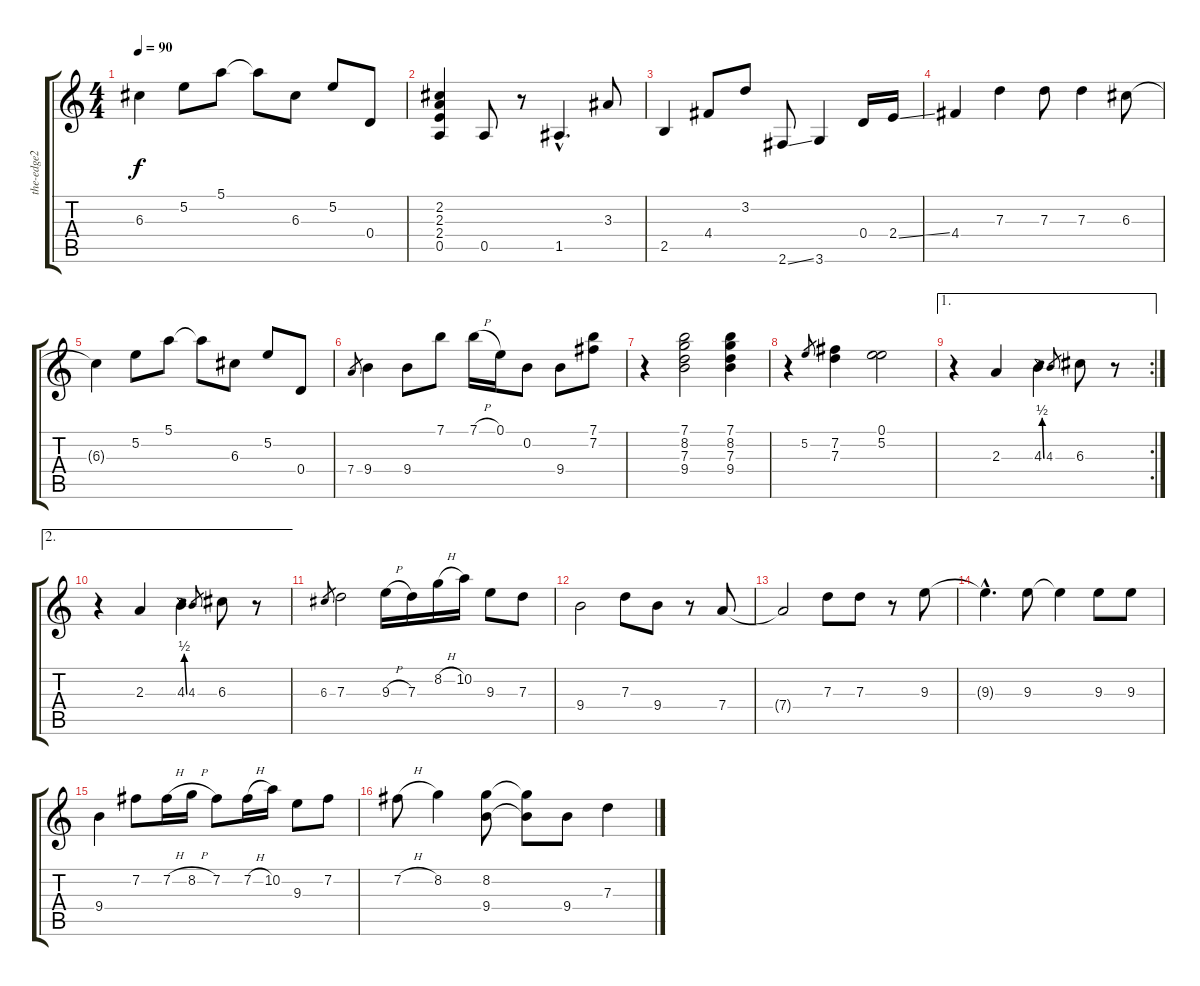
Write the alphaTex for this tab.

\track ("the-edge2" "the-edge2") {instrument electricguitarjazz}
\staff {score tabs}
\tuning (E4 B3 G3 D3 A2 E2) {hide}
\ts (4 4)
\tempo 90
\clef g2
\ks c
6.3{t}.4{dy f} 5.2.8 5.1.8 5.1{t}.8 6.3.8 5.2.8 0.4.8 |
(2.2 2.3 2.4 0.5).4 0.5.8 r.8 1.5{hac}.4{d} 3.3.8 |
2.5.4 4.4.8 3.2.8 2.6{ss}.8 3.6.4 0.4.16 2.4{ss}.16 |
4.4.4 7.3.4 7.3.8 7.3.4 6.3.8 |
6.3{t}.4 5.2.8 5.1.8 5.1{t}.8 6.3.8 5.2.8 0.4.8 |
7.4.8{gr} 9.4.4 9.4.8 7.1.8 7.1{h}.16 0.1.16 0.2.8 9.4.8 (7.1 7.2).8 |
r.4 (7.1 8.2 7.3 9.4).2 (7.1 8.2 7.3 9.4).4 |
r.4 5.2.8{gr} (7.2 7.3).4 (0.1 5.2).2 |
\ae 1
\rc 2
r.4 2.3.4 4.3{be (bend 0 0 60 2)}.4 4.3.8{gr} 6.3.8 r.8 |
\ae 2
r.4 2.3.4 4.3{be (bend 0 0 60 2)}.4 4.3.8{gr} 6.3.8 r.8 |
6.3.8{gr} 7.3.2 9.3{h}.16 7.3.16 8.2{h}.16 10.2.16 9.3.8 7.3.8 |
9.4.2 7.3.8 9.4.8 r.8 7.4.8 |
7.4{t}.2 7.3.8 7.3.8 r.8 9.3.8 |
9.3{hac t}.4{d} 9.3.8 9.3{t}.4 9.3.8 9.3.8 |
9.4.4 7.2.8 7.2{h}.16 8.2{h}.16 7.2.8 7.2{h}.16 10.2.16 9.3.8 7.2.8 |
7.2{h}.8 8.2.4 (8.2 9.4).8 (8.2{t} 9.4{t}).8 9.4.8 7.3.4
